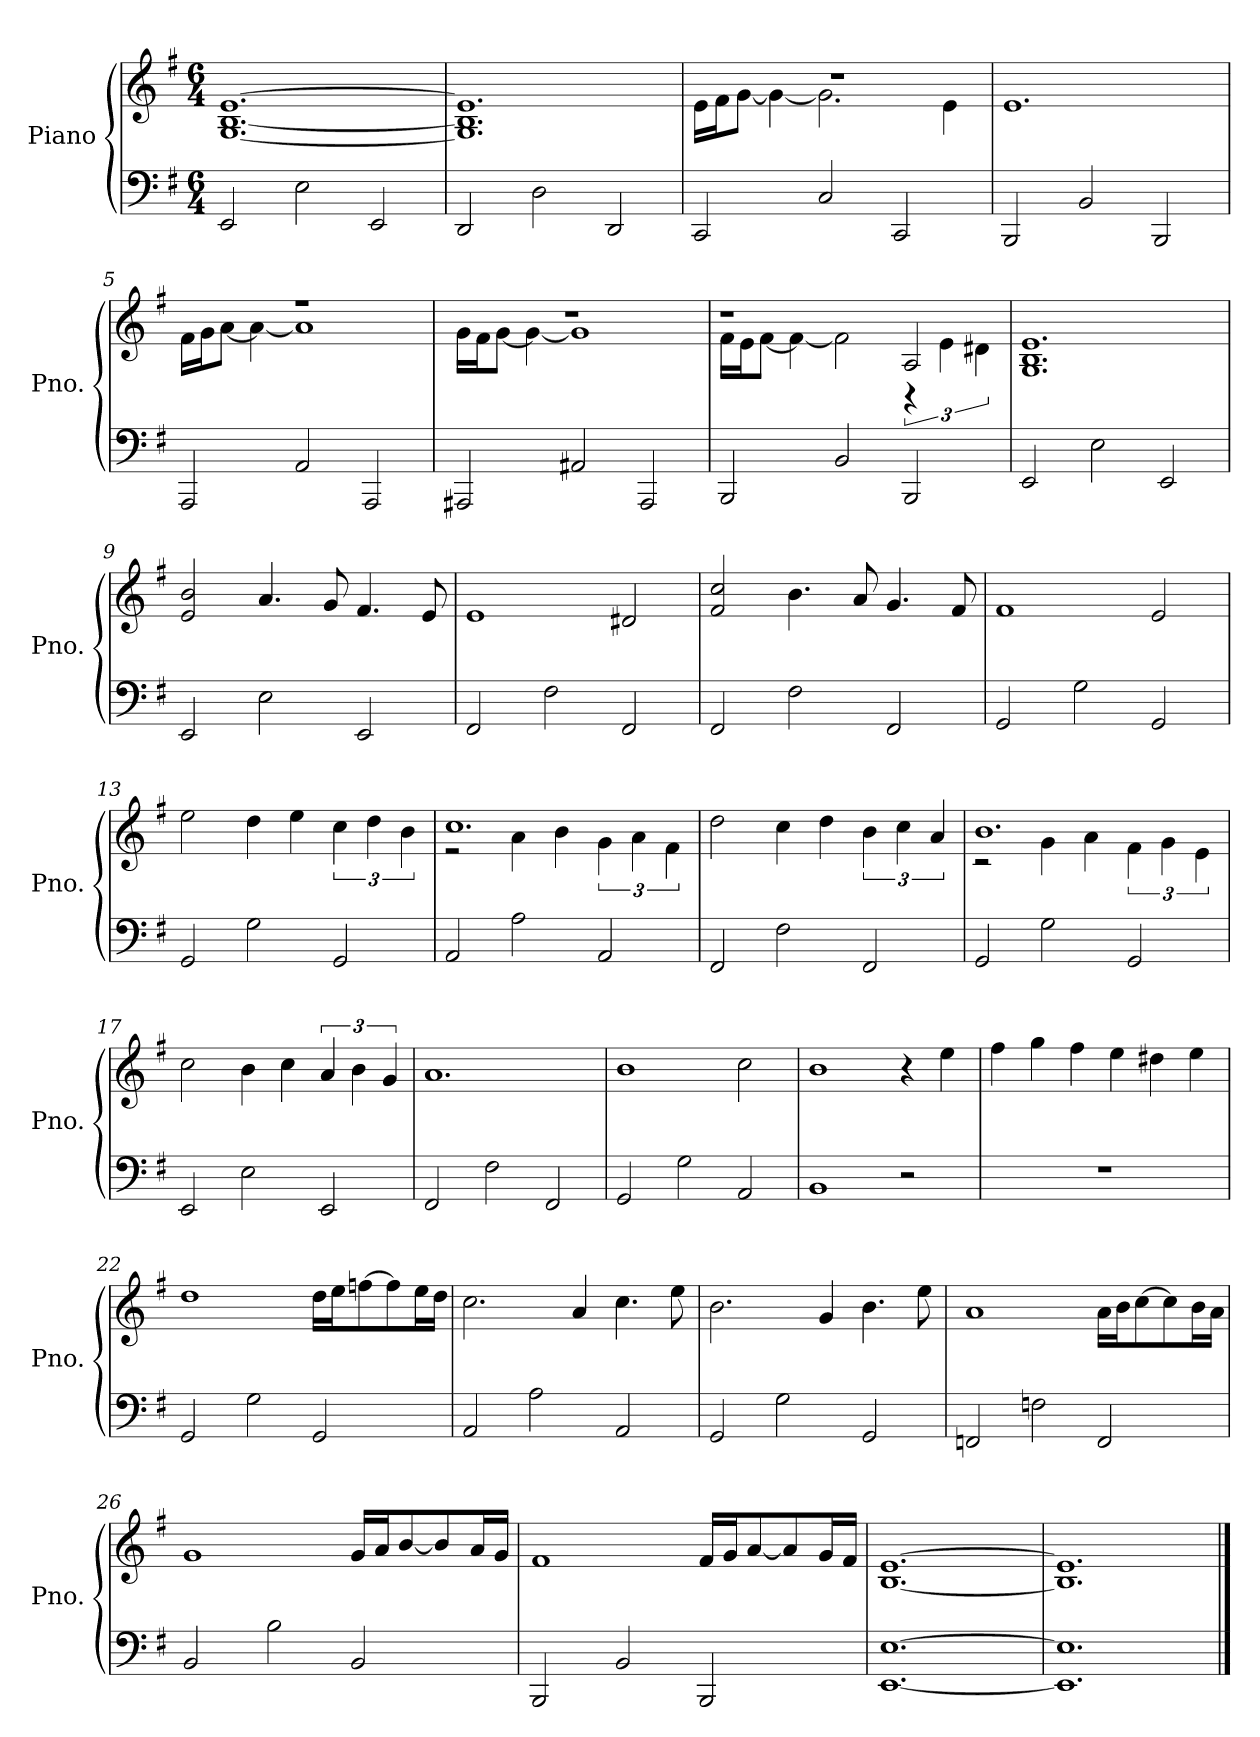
**kern	**kern
*part1	*part1
*staff2	*staff1
*I"Piano	*
*I'Pno.	*
*clefF4	*clefG2
*k[f#]	*k[f#]
*M6/4	*M6/4
=1	=1
2EE/	[1.G [1.B [1.e
2E\	.
2EE/	.
=2	=2
2DD/	1.G] 1.B] 1.e]
2D\	.
2DD/	.
=3	=3
*	*^
2CC/	1.r	16e\LL
.	.	16f#\J
.	.	[8g\J
.	.	4g\_
2C/	.	2.g\]
2CC/	.	.
.	.	4e\
*	*v	*v
=4	=4
2BBB/	1.e
2BB/	.
2BBB/	.
=5	=5
*	*^
2AAA/	1.r	16f#\LL
.	.	16g\J
.	.	[8a\J
.	.	4a\_
2AA/	.	1a]
2AAA/	.	.
=6	=6	=6
2AAA#X/	1.r	16g\LL
.	.	16f#\J
.	.	[8g\J
.	.	4g\_
2AA#X/	.	1g]
2AAA#/	.	.
!!LO:LB:g=z	!!
=7	=7	=7
2BBB/	1r	16f#\LL
.	.	16e\J
.	.	[8f#\J
.	.	4f#\_
2BB/	.	2f#\]
2BBB/	2A/	6r
.	.	6e\
.	.	6d#X\
*	*v	*v
=8	=8
2EE/	1.G 1.B 1.e
2E\	.
2EE/	.
=9	=9
2EE/	2e/ 2b/
2E\	4.a/
.	8g/
2EE/	4.f#/
.	8e/
=10	=10
2FF#/	1e
2F#\	.
2FF#/	2d#X/
=11	=11
2FF#/	2f#/ 2cc/
2F#\	4.b\
.	8a/
2FF#/	4.g/
.	8f#/
=12	=12
2GG/	1f#
2G\	.
2GG/	2e/
!!LO:LB:g=z
=13	=13
2GG/	2ee\
2G\	4dd\
.	4ee\
2GG/	6cc\
.	6dd\
.	6b\
=14	=14
*	*^
2AA/	1.cc	2r
2A\	.	4a\
.	.	4b\
2AA/	.	6g\
.	.	6a\
.	.	6f#\
*	*v	*v
=15	=15
2FF#/	2dd\
2F#\	4cc\
.	4dd\
2FF#/	6b\
.	6cc\
.	6a/
=16	=16
*	*^
2GG/	1.b	2r
2G\	.	4g\
.	.	4a\
2GG/	.	6f#\
.	.	6g\
.	.	6e\
*	*v	*v
=17	=17
2EE/	2cc\
2E\	4b\
.	4cc\
2EE/	6a/
.	6b\
.	6g/
=18	=18
2FF#/	1.a
2F#\	.
2FF#/	.
=19	=19
2GG/	1b
2G\	.
2AA/	2cc\
!!LO:LB:g=z
=20	=20
1BB	1b
2r	4r
.	4ee\
=21	=21
1.r	4ff#\
.	4gg\
.	4ff#\
.	4ee\
.	4dd#X\
.	4ee\
=22	=22
2GG/	1dd
2G\	.
2GG/	16dd\LL
.	16ee\J
.	[8ffn\
.	8ff\]
.	16ee\L
.	16dd\JJ
=23	=23
2AA/	2.cc\
2A\	.
.	4a/
2AA/	4.cc\
.	8ee\
=24	=24
2GG/	2.b\
2G\	.
.	4g/
2GG/	4.b\
.	8ee\
=25	=25
2FFn/	1a
2Fn\	.
2FF/	16a\LL
.	16b\J
.	[8cc\
.	8cc\]
.	16b\L
.	16a\JJ
!!LO:LB:g=z
=26	=26
2BB/	1g
2B\	.
2BB/	16g/LL
.	16a/J
.	[8b/
.	8b/]
.	16a/L
.	16g/JJ
=27	=27
2BBB/	1f#
2BB/	.
2BBB/	16f#/LL
.	16g/J
.	[8a/
.	8a/]
.	16g/L
.	16f#/JJ
=28	=28
[1.EE [1.E	[1.B [1.e
=29	=29
1.EE] 1.E]	1.B] 1.e]
==	==
*-	*-
